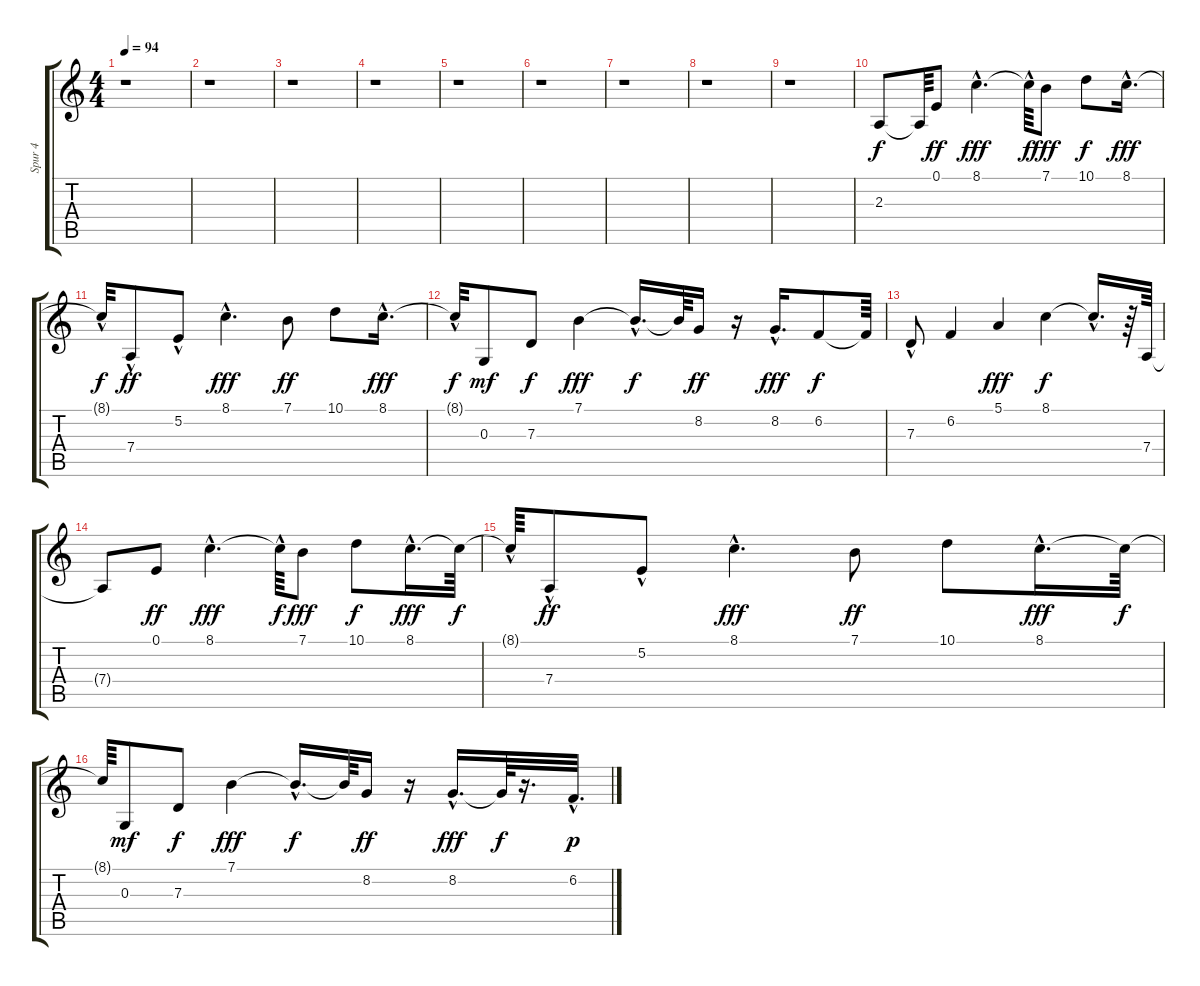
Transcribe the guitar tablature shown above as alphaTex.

\track ("Spur 4" "Spur 4") {instrument brightacousticpiano}
\staff {score tabs}
\tuning (E4 B3 G3 D3 A2 E2) {hide}
\ts (4 4)
\tempo 94
\clef g2
\ks c
r.1{dy f} |
r.1 |
r.1 |
r.1 |
r.1 |
r.1 |
r.1 |
r.1 |
r.1 |
2.3.8{instrument brightacousticpiano} 2.3{t}.64 0.1.8{dy ff} 8.1{hac}.4{d dy fff} 8.1{hac t}.64{dy f} 7.1.8{dy fff} 10.1.8{dy f} 8.1{hac}.16{d dy fff} |
8.1{hac t}.32{dy f} 7.4{hac}.8{dy ff} 5.2{hac}.8 8.1{hac}.4{d dy fff} 7.1.8{dy ff} 10.1.8 8.1{hac}.16{d dy fff} |
8.1{hac t}.32{dy f} 0.3.8{dy mf} 7.3.8{dy f} 7.1.4{dy fff} 7.1{hac t}.16{d dy f} 7.1{t}.64 8.2.16{dy ff} r.16 8.2{hac}.16{d dy fff} 6.2.8{dy f} 6.2{t}.64 |
7.3{hac}.8 6.2.4 5.1.4{dy fff} 8.1.4{dy f} 8.1{hac t}.16{d} r.64 7.4.64 |
7.4{t}.8 0.1.8{dy ff} 8.1{hac}.4{d dy fff} 8.1{hac t}.64{dy f} 7.1.8{dy fff} 10.1.8{dy f} 8.1{hac}.16{d dy fff} 8.1{t}.64{dy f} |
8.1{hac t}.64 7.4{hac}.8{dy ff} 5.2{hac}.8 8.1{hac}.4{d dy fff} 7.1.8{dy ff} 10.1.8 8.1{hac}.16{d dy fff} 8.1{t}.64{dy f} |
8.1{t}.64 0.3.8{dy mf} 7.3.8{dy f} 7.1.4{dy fff} 7.1{hac t}.16{d dy f} 7.1{t}.64 8.2.16{dy ff} r.16 8.2{hac}.16{d dy fff} 8.2{t}.64{dy f} r.16{d} 6.2{hac}.32{d dy p}
